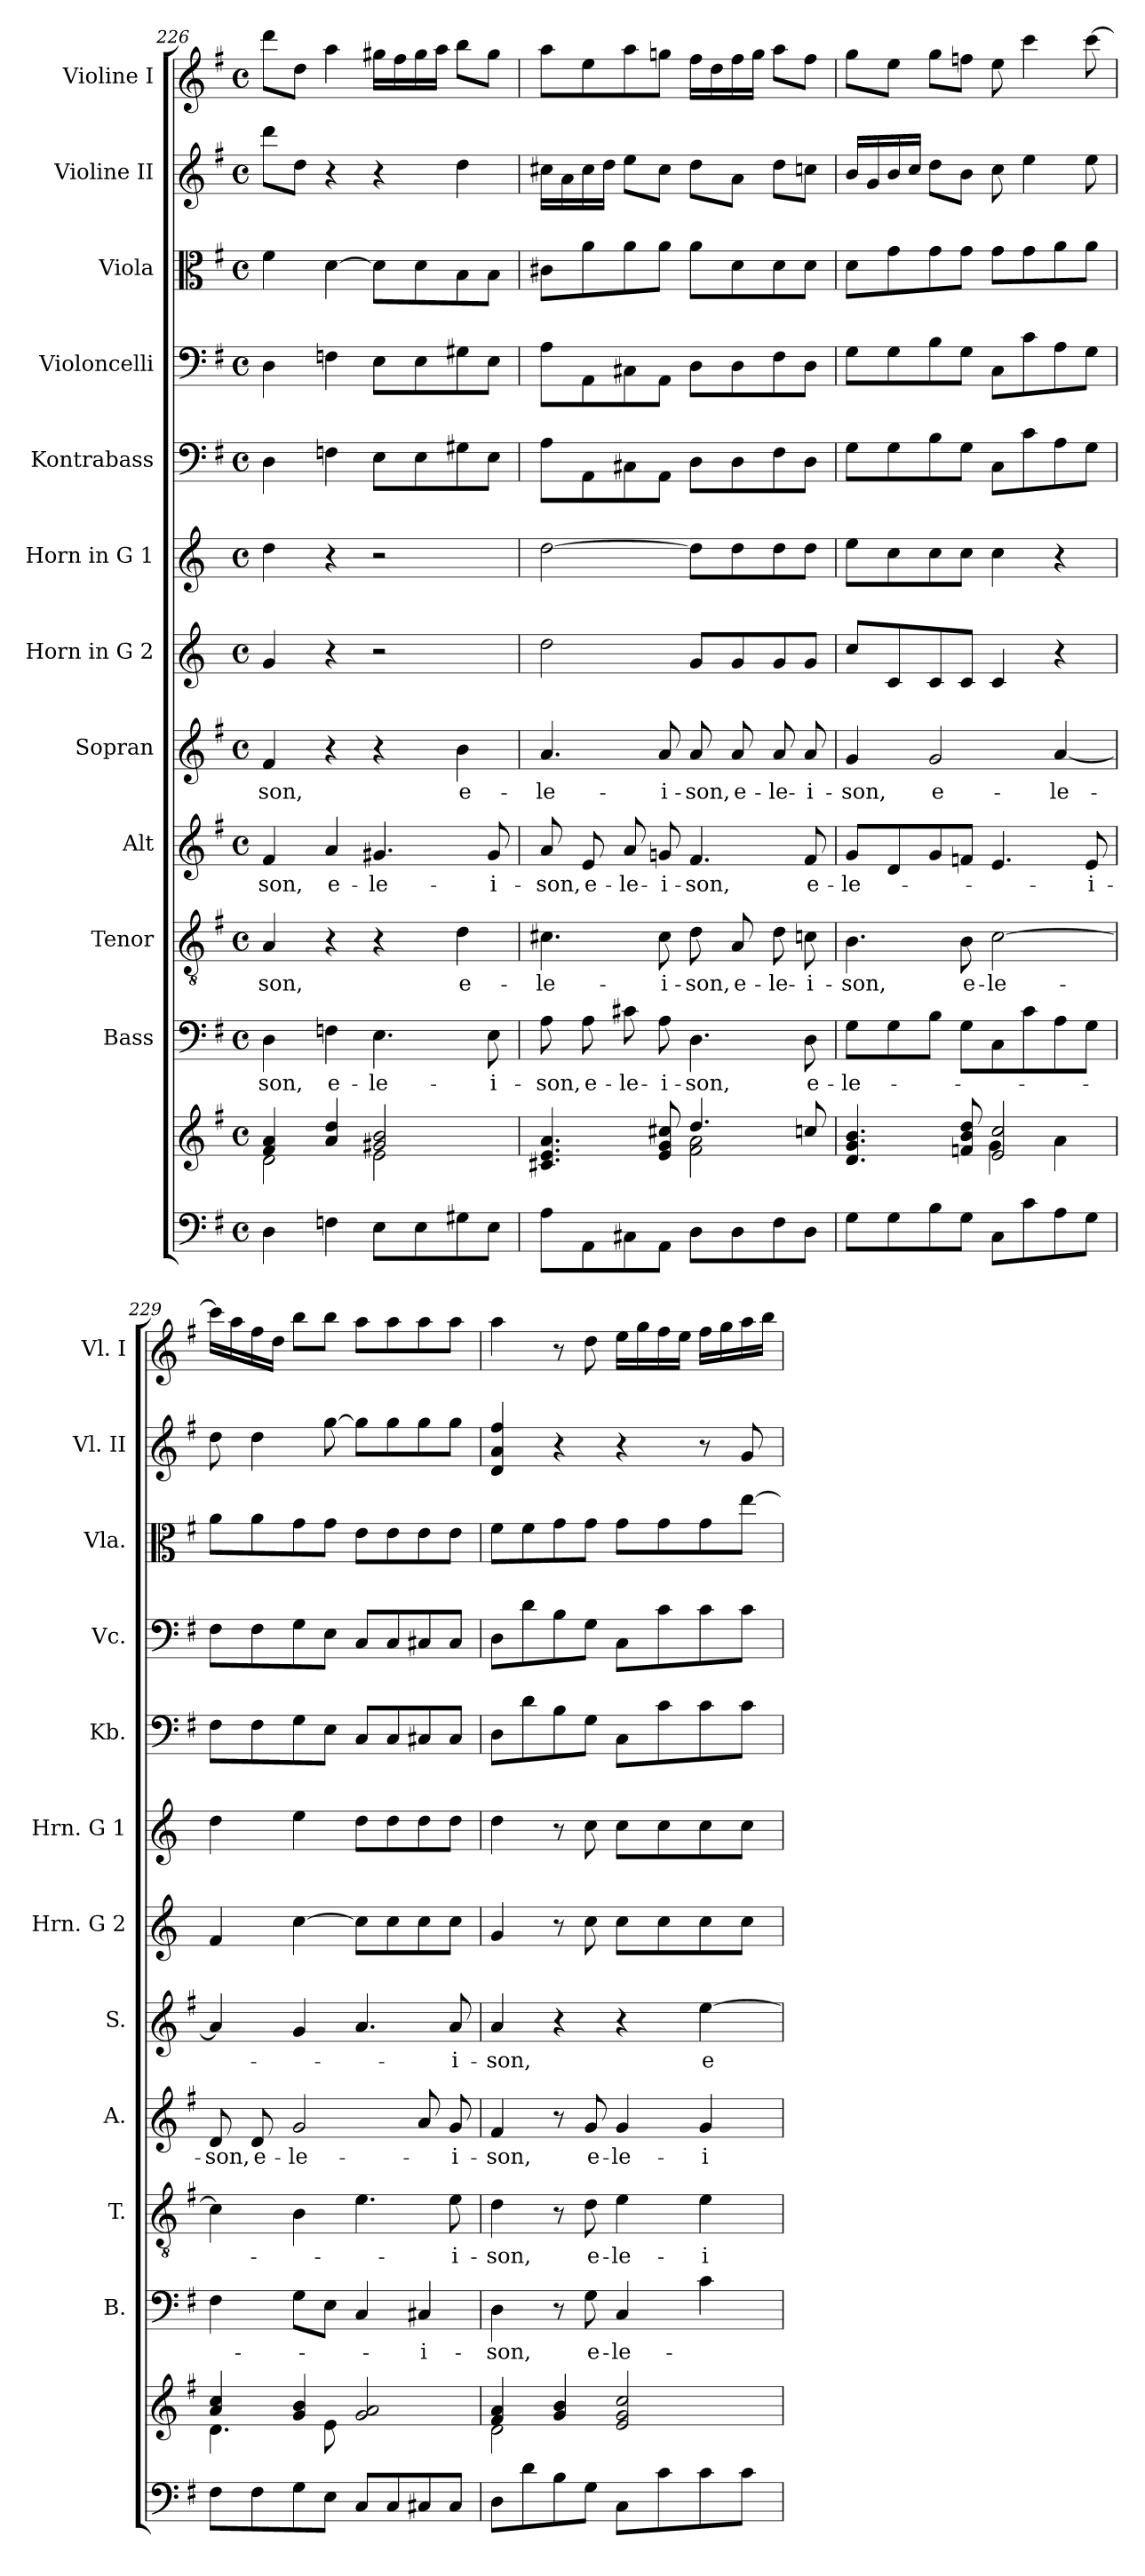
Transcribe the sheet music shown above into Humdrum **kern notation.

**kern	**kern	**kern	**text	**kern	**text	**kern	**text	**kern	**text	**kern	**kern	**kern	**kern	**kern	**kern	**kern
*part12	*part12	*part11	*part11	*part10	*part10	*part9	*part9	*part8	*part8	*part7	*part6	*part5	*part4	*part3	*part2	*part1
*staff13	*staff12	*staff11	*staff11	*staff10	*staff10	*staff9	*staff9	*staff8	*staff8	*staff7	*staff6	*staff5	*staff4	*staff3	*staff2	*staff1
*	*	*I"Bass	*	*I"Tenor	*	*I"Alt	*	*I"Sopran	*	*I"Horn in G 2	*I"Horn in G 1	*I"Kontrabass	*I"Violoncelli	*I"Viola	*I"Violine II	*I"Violine I
*	*	*I'B.	*	*I'T.	*	*I'A.	*	*I'S.	*	*I'Hrn. G 2	*I'Hrn. G 1	*I'Kb.	*I'Vc.	*I'Vla.	*I'Vl. II	*I'Vl. I
*clefF4	*clefG2	*clefF4	*	*clefGv2	*	*clefG2	*	*clefG2	*	*clefG2	*clefG2	*clefF4	*clefF4	*clefC3	*clefG2	*clefG2
*	*	*	*	*	*	*	*	*	*	*ITrd3c5	*ITrd3c5	*ITrd7c12	*	*	*	*
*k[f#]	*k[f#]	*k[f#]	*	*k[f#]	*	*k[f#]	*	*k[f#]	*	*k[f#]	*k[f#]	*k[f#]	*k[f#]	*k[f#]	*k[f#]	*k[f#]
*G:	*G:	*G:	*	*G:	*	*G:	*	*G:	*	*G:	*G:	*G:	*G:	*G:	*G:	*G:
*M4/4	*M4/4	*M4/4	*	*M4/4	*	*M4/4	*	*M4/4	*	*M4/4	*M4/4	*M4/4	*M4/4	*M4/4	*M4/4	*M4/4
*met(c)	*met(c)	*met(c)	*	*met(c)	*	*met(c)	*	*met(c)	*	*met(c)	*met(c)	*met(c)	*met(c)	*met(c)	*met(c)	*met(c)
=226	=226	=226	=226	=226	=226	=226	=226	=226	=226	=226	=226	=226	=226	=226	=226	=226
*	*^	*	*	*	*	*	*	*	*	*	*	*	*	*	*	*
!	!	!	!	!LO:LY:b	!	!LO:LY:b	!	!LO:LY:b	!	!LO:LY:b	!	!	!	!	!	!	!
4D\	4f#/ 4a/	2d\	4D\	-son,	4A/	-son,	4f#/	-son,	4f#/	-son,	4d/	4a\	4DD\	4D\	4f#\	8ddd\L	8ddd\L
.	.	.	.	.	.	.	.	.	.	.	.	.	.	.	.	8dd\J	8dd\J
!	!	!	!	!LO:LY:b	!	!	!	!LO:LY:b	!	!	!	!	!	!	!	!	!
4Fn\	4a/ 4dd/	.	4Fn\	e-	4r	.	4a/	e-	4r	.	4r	4r	4FFn\	4Fn\	[4d\	4r	4aa\
!	!	!	!	!LO:LY:b	!	!	!	!LO:LY:b	!	!	!	!	!	!	!	!	!
8E\L	2g#X/ 2b/	2e\	4.E\	-le-	4r	.	4.g#X/	-le-	4r	.	2r	2r	8EE\L	8E\L	8d\L]	4r	16gg#X\LL
.	.	.	.	.	.	.	.	.	.	.	.	.	.	.	.	.	16ff#\
8E\	.	.	.	.	.	.	.	.	.	.	.	.	8EE\	8E\	8d\	.	16gg#\
.	.	.	.	.	.	.	.	.	.	.	.	.	.	.	.	.	16aa\JJ
!	!	!	!	!	!	!LO:LY:b	!	!	!	!LO:LY:b	!	!	!	!	!	!	!
8G#X\	.	.	.	.	4d\	e-	.	.	4b\	e-	.	.	8GG#X\	8G#X\	8B\	4dd\	8bb\L
!	!	!	!	!LO:LY:b	!	!	!	!LO:LY:b	!	!	!	!	!	!	!	!	!
8E\J	.	.	8E\	-i-	.	.	8g#/	-i-	.	.	.	.	8EE\J	8E\J	8B\J	.	8gg#\J
!!LO:PB:g=z
=227	=227	=227	=227	=227	=227	=227	=227	=227	=227	=227	=227	=227	=227	=227	=227	=227	=227
!	!	!	!	!LO:LY:b	!	!LO:LY:b	!	!LO:LY:b	!	!LO:LY:b	!	!	!	!	!	!	!
8A\L	4.c#X/ 4.e/ 4.a/	2ryy	8A\	-son,	4.c#X\	-le-	8a/	-son,	4.a/	-le-	2a\	[2a\	8AA\L	8A\L	8c#X\L	16cc#X\LL	8aa\L
.	.	.	.	.	.	.	.	.	.	.	.	.	.	.	.	16a\	.
!	!	!	!	!LO:LY:b	!	!	!	!LO:LY:b	!	!	!	!	!	!	!	!	!
8AA\	.	.	8A\	e-	.	.	8e/	e-	.	.	.	.	8AAA\	8AA\	8a\	16cc#\	8ee\
.	.	.	.	.	.	.	.	.	.	.	.	.	.	.	.	16dd\JJ	.
!	!	!	!	!LO:LY:b	!	!	!	!LO:LY:b	!	!	!	!	!	!	!	!	!
8C#X\	.	.	8c#X\	-le-	.	.	8a/	-le-	.	.	.	.	8CC#X\	8C#X\	8a\	8ee\L	8aa\
!	!	!	!	!LO:LY:b	!	!LO:LY:b	!	!LO:LY:b	!	!LO:LY:b	!	!	!	!	!	!	!
8AA\J	8e/ 8g/ 8cc#X/	.	8A\	-i-	8c#\	-i-	8gn/	-i-	8a/	-i-	.	.	8AAA\J	8AA\J	8a\J	8cc#\J	8ggn\J
!	!	!	!	!LO:LY:b	!	!LO:LY:b	!	!LO:LY:b	!	!LO:LY:b	!	!	!	!	!	!	!
8D\L	4.dd/	2f#\ 2a\	4.D\	-son,	8d\	-son,	4.f#/	-son,	8a/	-son,	8d/L	8a\L]	8DD\L	8D\L	8a\L	8dd\L	16ff#\LL
.	.	.	.	.	.	.	.	.	.	.	.	.	.	.	.	.	16dd\
!	!	!	!	!	!	!LO:LY:b	!	!	!	!LO:LY:b	!	!	!	!	!	!	!
8D\	.	.	.	.	8A/	e-	.	.	8a/	e-	8d/	8a\	8DD\	8D\	8d\	8a\J	16ff#\
.	.	.	.	.	.	.	.	.	.	.	.	.	.	.	.	.	16gg\JJ
!	!	!	!	!	!	!LO:LY:b	!	!	!	!LO:LY:b	!	!	!	!	!	!	!
8F#\	.	.	.	.	8d\	-le-	.	.	8a/	-le-	8d/	8a\	8FF#\	8F#\	8d\	8dd\L	8aa\L
!	!	!	!	!LO:LY:b	!	!LO:LY:b	!	!LO:LY:b	!	!LO:LY:b	!	!	!	!	!	!	!
8D\J	8ccn/	.	8D\	e-	8cn\	-i-	8f#/	e-	8a/	-i-	8d/J	8a\J	8DD\J	8D\J	8d\J	8ccn\J	8ff#\J
=228	=228	=228	=228	=228	=228	=228	=228	=228	=228	=228	=228	=228	=228	=228	=228	=228	=228
!	!	!	!	!LO:LY:b	!	!LO:LY:b	!	!LO:LY:b	!	!LO:LY:b	!	!	!	!	!	!	!
8G\L	4.d/ 4.g/ 4.b/	2ryy	8G\L	-le-	4.B\	-son,	8g/L	-le-	4g/	-son,	8g/L	8b\L	8GG\L	8G\L	8d\L	16b/LL	8gg\L
.	.	.	.	.	.	.	.	.	.	.	.	.	.	.	.	16g/	.
8G\	.	.	8G\	.	.	.	8d/	.	.	.	8G/	8g\	8GG\	8G\	8g\	16b/	8ee\J
.	.	.	.	.	.	.	.	.	.	.	.	.	.	.	.	16cc/JJ	.
!	!	!	!	!	!	!	!	!	!	!LO:LY:b	!	!	!	!	!	!	!
8B\	.	.	8B\J	.	.	.	8g/	.	2g/	e-	8G/	8g\	8BB\	8B\	8g\	8dd\L	8gg\L
!	!	!	!	!	!	!LO:LY:b	!	!	!	!	!	!	!	!	!	!	!
8G\J	8fn/ 8b/ 8dd/	.	8G\L	.	8B\	e-	8fn/J	.	.	.	8G/J	8g\J	8GG\J	8G\J	8g\J	8b\J	8ffn\J
!	!	!	!	!	!	!LO:LY:b	!	!	!	!	!	!	!	!	!	!	!
8C\L	2e/ 2cc/	4g\	8C\	.	[2c\	-le-	4.e/	.	.	.	4G/	4g\	8CC\L	8C\L	8g\L	8cc\	8ee\
8c\	.	.	8c\	.	.	.	.	.	.	.	.	.	8C\	8c\	8g\	4ee\	4ccc\
!	!	!	!	!	!	!	!	!	!	!LO:LY:b	!	!	!	!	!	!	!
8A\	.	4a\	8A\	.	.	.	.	.	[4a/	-le-	4r	4r	8AA\	8A\	8a\	.	.
!	!	!	!	!	!	!	!	!LO:LY:b	!	!	!	!	!	!	!	!	!
8G\J	.	.	8G\J	.	.	.	8e/	-i-	.	.	.	.	8GG\J	8G\J	8a\J	8ee\	[8ccc\
=229	=229	=229	=229	=229	=229	=229	=229	=229	=229	=229	=229	=229	=229	=229	=229	=229	=229
!	!	!	!	!	!	!	!	!LO:LY:b	!	!	!	!	!	!	!	!	!
8F#\L	4a/ 4cc/	4.d\	4F#\	.	4c\]	.	8d/	-son,	4a/]	.	4c/	4a\	8FF#\L	8F#\L	8a\L	8dd\	16ccc\LL]
.	.	.	.	.	.	.	.	.	.	.	.	.	.	.	.	.	16aa\
!	!	!	!	!	!	!	!	!LO:LY:b	!	!	!	!	!	!	!	!	!
8F#\	.	.	.	.	.	.	8d/	e-	.	.	.	.	8FF#\	8F#\	8a\	4dd\	16ff#\
.	.	.	.	.	.	.	.	.	.	.	.	.	.	.	.	.	16dd\JJ
!	!	!	!	!	!	!	!	!LO:LY:b	!	!	!	!	!	!	!	!	!
8G\	4g/ 4b/	.	8G\L	.	4B\	.	2g/	-le-	4g/	.	[4g\	4b\	8GG\	8G\	8g\	.	8bb\L
8E\J	.	8e\	8E\J	.	.	.	.	.	.	.	.	.	8EE\J	8E\J	8g\J	[8gg\	8bb\J
8C/L	2g/ 2a/	2ryy	4C/	.	4.e\	.	.	.	4.a/	.	8g\L]	8a\L	8CC/L	8C/L	8e\L	8gg\L]	8aa\L
8C/	.	.	.	.	.	.	.	.	.	.	8g\	8a\	8CC/	8C/	8e\	8gg\	8aa\
!	!	!	!	!LO:LY:b	!	!	!	!	!	!	!	!	!	!	!	!	!
8C#X/	.	.	4C#X/	-i-	.	.	8a/	.	.	.	8g\	8a\	8CC#X/	8C#X/	8e\	8gg\	8aa\
!	!	!	!	!	!	!LO:LY:b	!	!LO:LY:b	!	!LO:LY:b	!	!	!	!	!	!	!
8C#/J	.	.	.	.	8e\	-i-	8g/	-i-	8a/	-i-	8g\J	8a\J	8CC#/J	8C#/J	8e\J	8gg\J	8aa\J
=230	=230	=230	=230	=230	=230	=230	=230	=230	=230	=230	=230	=230	=230	=230	=230	=230	=230
!	!	!	!	!LO:LY:b	!	!LO:LY:b	!	!LO:LY:b	!	!LO:LY:b	!	!	!	!	!	!	!
8D\L	4f#/ 4a/	2d\	4D\	-son,	4d\	-son,	4f#/	-son,	4a/	-son,	4d/	4a\	8DD\L	8D\L	8f#\L	4d/ 4a/ 4ff#/	4aa\
8d\	.	.	.	.	.	.	.	.	.	.	.	.	8D\	8d\	8f#\	.	.
8B\	4g/ 4b/	.	8r	.	8r	.	8r	.	4r	.	8r	8r	8BB\	8B\	8g\	4r	8r
!	!	!	!	!LO:LY:b	!	!LO:LY:b	!	!LO:LY:b	!	!	!	!	!	!	!	!	!
8G\J	.	.	8G\	e-	8d\	e-	8g/	e-	.	.	8g\	8g\	8GG\J	8G\J	8g\J	.	8dd\
!	!	!	!	!LO:LY:b	!	!LO:LY:b	!	!LO:LY:b	!	!	!	!	!	!	!	!	!
8C\L	2e/ 2g/ 2cc/	2ryy	4C/	-le-	4e\	-le-	4g/	-le-	4r	.	8g\L	8g\L	8CC\L	8C\L	8g\L	4r	16ee\LL
.	.	.	.	.	.	.	.	.	.	.	.	.	.	.	.	.	16gg\
8c\	.	.	.	.	.	.	.	.	.	.	8g\	8g\	8C\	8c\	8g\	.	16ff#\
.	.	.	.	.	.	.	.	.	.	.	.	.	.	.	.	.	16ee\JJ
!	!	!	!	!	!	!LO:LY:b	!	!LO:LY:b	!	!LO:LY:b	!	!	!	!	!	!	!
8c\	.	.	4c\	.	4e\	-i-	4g/	-i-	[4ee\	e-	8g\	8g\	8C\	8c\	8g\	8r	16ff#\LL
.	.	.	.	.	.	.	.	.	.	.	.	.	.	.	.	.	16gg\
8c\J	.	.	.	.	.	.	.	.	.	.	8g\J	8g\J	8C\J	8c\J	[8ee\J	8g/	16aa\
.	.	.	.	.	.	.	.	.	.	.	.	.	.	.	.	.	16bb\JJ
*	*v	*v	*	*	*	*	*	*	*	*	*	*	*	*	*	*	*
=	=	=	=	=	=	=	=	=	=	=	=	=	=	=	=	=
*-	*-	*-	*-	*-	*-	*-	*-	*-	*-	*-	*-	*-	*-	*-	*-	*-
